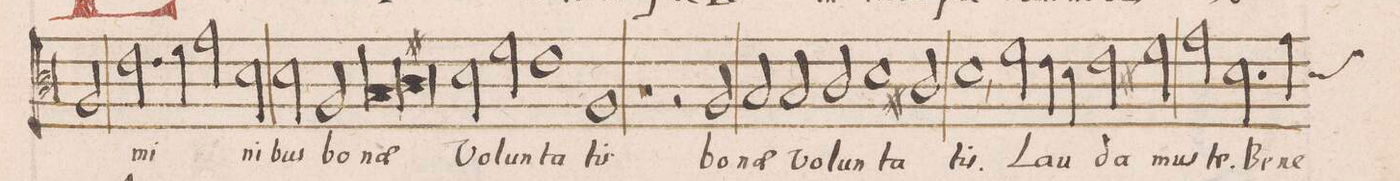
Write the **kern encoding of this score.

**kern	**text
*I"DISCANTVS	*
*clefC3	*
*k[]	*
*met(C|)	*
*M2/1	*
2A/	.
=8-	=8-
2.e\	-mi-
4f\	.
2g\	.
2d\	-ni-
=9-	=9-
2d\	-bus
2A/	bo-
*lig	*
1B	-nae
=10-	=10-
1c#X	.
*Xlig	*
2d\	Vo-
2f\	-lun-
=11-	=11-
1e	-ta-
1A	-tis
=12-	=12-
1r	.
2r	.
2A/	bo-
=13-	=13-
2B/	-nae
2B/	vo-
2cny/	-lun-
1d\	-ta-
=14-	=14-
2c#X/	.
1d,<	-tis.
=15-	=15-
2f\	Lau-
4e\	.
4d\	.
2e\	-da-
2f#X\	-mus
=16-	=16-
2g\	te.
2.d\	Be-
4g\	-ne-
*custos:d	*
*-	*-
